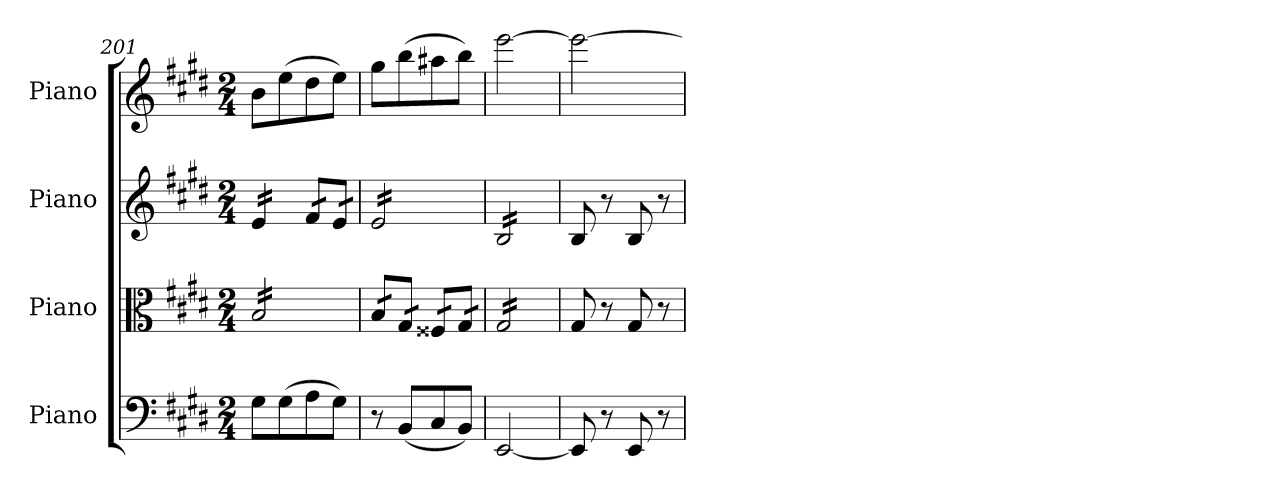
**kern	**kern	**kern	**kern
*part4	*part3	*part2	*part1
*staff4	*staff3	*staff2	*staff1
*I"Piano	*I"Piano	*I"Piano	*I"Piano
*I'Pno	*I'Pno	*I'Pno	*I'Pno
*clefF4	*clefC3	*clefG2	*clefG2
*k[f#c#g#d#]	*k[f#c#g#d#]	*k[f#c#g#d#]	*k[f#c#g#d#]
*M2/4	*M2/4	*M2/4	*M2/4
=201	=201	=201	=201
*	*tremolo	*	*
*	*	*tremolo	*
8G#\L	16B/LL	16e/LL	8b\L
.	16B/	16e/	.
(8G#\	16B/	16e/	(8ee\
.	16B/	16e/JJ	.
8A\	16B/	16f#/LL	8dd#\
.	16B/	16f#/	.
8G#\J)	16B/	16e/	8ee\J)
.	16B/JJ	16e/JJ	.
=202	=202	=202	=202
8r	16B/LL	16e/LL	8gg#\L
.	16B/	16e/	.
(8BB/L	16G#/	16e/	(8bb\
.	16G#/JJ	16e/	.
8C#/	16F##X/LL	16e/	8aa#X\
.	16F##X/	16e/	.
8BB/J)	16G#/	16e/	8bb\J)
.	16G#/JJ	16e/JJ	.
=203	=203	=203	=203
[2EE/	16G#/LL	16B/LL	[2eee\
.	16G#/	16B/	.
.	16G#/	16B/	.
.	16G#/	16B/	.
.	16G#/	16B/	.
.	16G#/	16B/	.
.	16G#/	16B/	.
.	16G#/JJ	16B/JJ	.
*	*	*Xtremolo	*
*	*Xtremolo	*	*
=204	=204	=204	=204
8EE/]	8G#/	8B/	2eee\_
8r	8r	8r	.
8EE/	8G#/	8B/	.
8r	8r	8r	.
=	=	=	=
*-	*-	*-	*-
